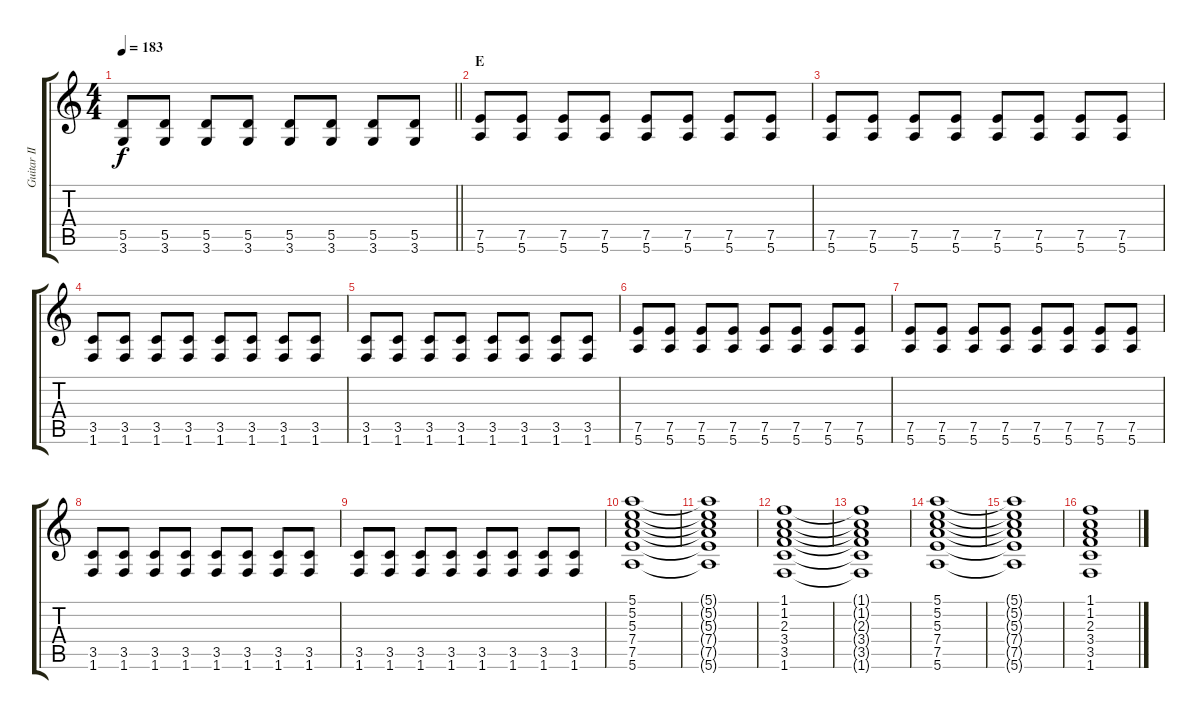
\track ("Guitar II" "Guitar II") {instrument distortionguitar}
\staff {score tabs}
\tuning (E4 B3 G3 D3 A2 E2) {hide}
\ts (4 4)
\tempo 183
\clef g2
\barLineRight lightlight
\ks c
(5.5 3.6).8{dy f} (5.5 3.6).8 (5.5 3.6).8 (5.5 3.6).8 (5.5 3.6).8 (5.5 3.6).8 (5.5 3.6).8 (5.5 3.6).8 |
\section ("" "E")
(7.5 5.6).8 (7.5 5.6).8 (7.5 5.6).8 (7.5 5.6).8 (7.5 5.6).8 (7.5 5.6).8 (7.5 5.6).8 (7.5 5.6).8 |
(7.5 5.6).8 (7.5 5.6).8 (7.5 5.6).8 (7.5 5.6).8 (7.5 5.6).8 (7.5 5.6).8 (7.5 5.6).8 (7.5 5.6).8 |
(3.5 1.6).8 (3.5 1.6).8 (3.5 1.6).8 (3.5 1.6).8 (3.5 1.6).8 (3.5 1.6).8 (3.5 1.6).8 (3.5 1.6).8 |
(3.5 1.6).8 (3.5 1.6).8 (3.5 1.6).8 (3.5 1.6).8 (3.5 1.6).8 (3.5 1.6).8 (3.5 1.6).8 (3.5 1.6).8 |
(7.5 5.6).8 (7.5 5.6).8 (7.5 5.6).8 (7.5 5.6).8 (7.5 5.6).8 (7.5 5.6).8 (7.5 5.6).8 (7.5 5.6).8 |
(7.5 5.6).8 (7.5 5.6).8 (7.5 5.6).8 (7.5 5.6).8 (7.5 5.6).8 (7.5 5.6).8 (7.5 5.6).8 (7.5 5.6).8 |
(3.5 1.6).8 (3.5 1.6).8 (3.5 1.6).8 (3.5 1.6).8 (3.5 1.6).8 (3.5 1.6).8 (3.5 1.6).8 (3.5 1.6).8 |
(3.5 1.6).8 (3.5 1.6).8 (3.5 1.6).8 (3.5 1.6).8 (3.5 1.6).8 (3.5 1.6).8 (3.5 1.6).8 (3.5 1.6).8 |
(5.1 5.2 5.3 7.4 7.5 5.6).1 |
(5.1{t} 5.2{t} 5.3{t} 7.4{t} 7.5{t} 5.6{t}).1 |
(1.1 1.2 2.3 3.4 3.5 1.6).1 |
(1.1{t} 1.2{t} 2.3{t} 3.4{t} 3.5{t} 1.6{t}).1 |
(5.1 5.2 5.3 7.4 7.5 5.6).1 |
(5.1{t} 5.2{t} 5.3{t} 7.4{t} 7.5{t} 5.6{t}).1 |
(1.1 1.2 2.3 3.4 3.5 1.6).1
